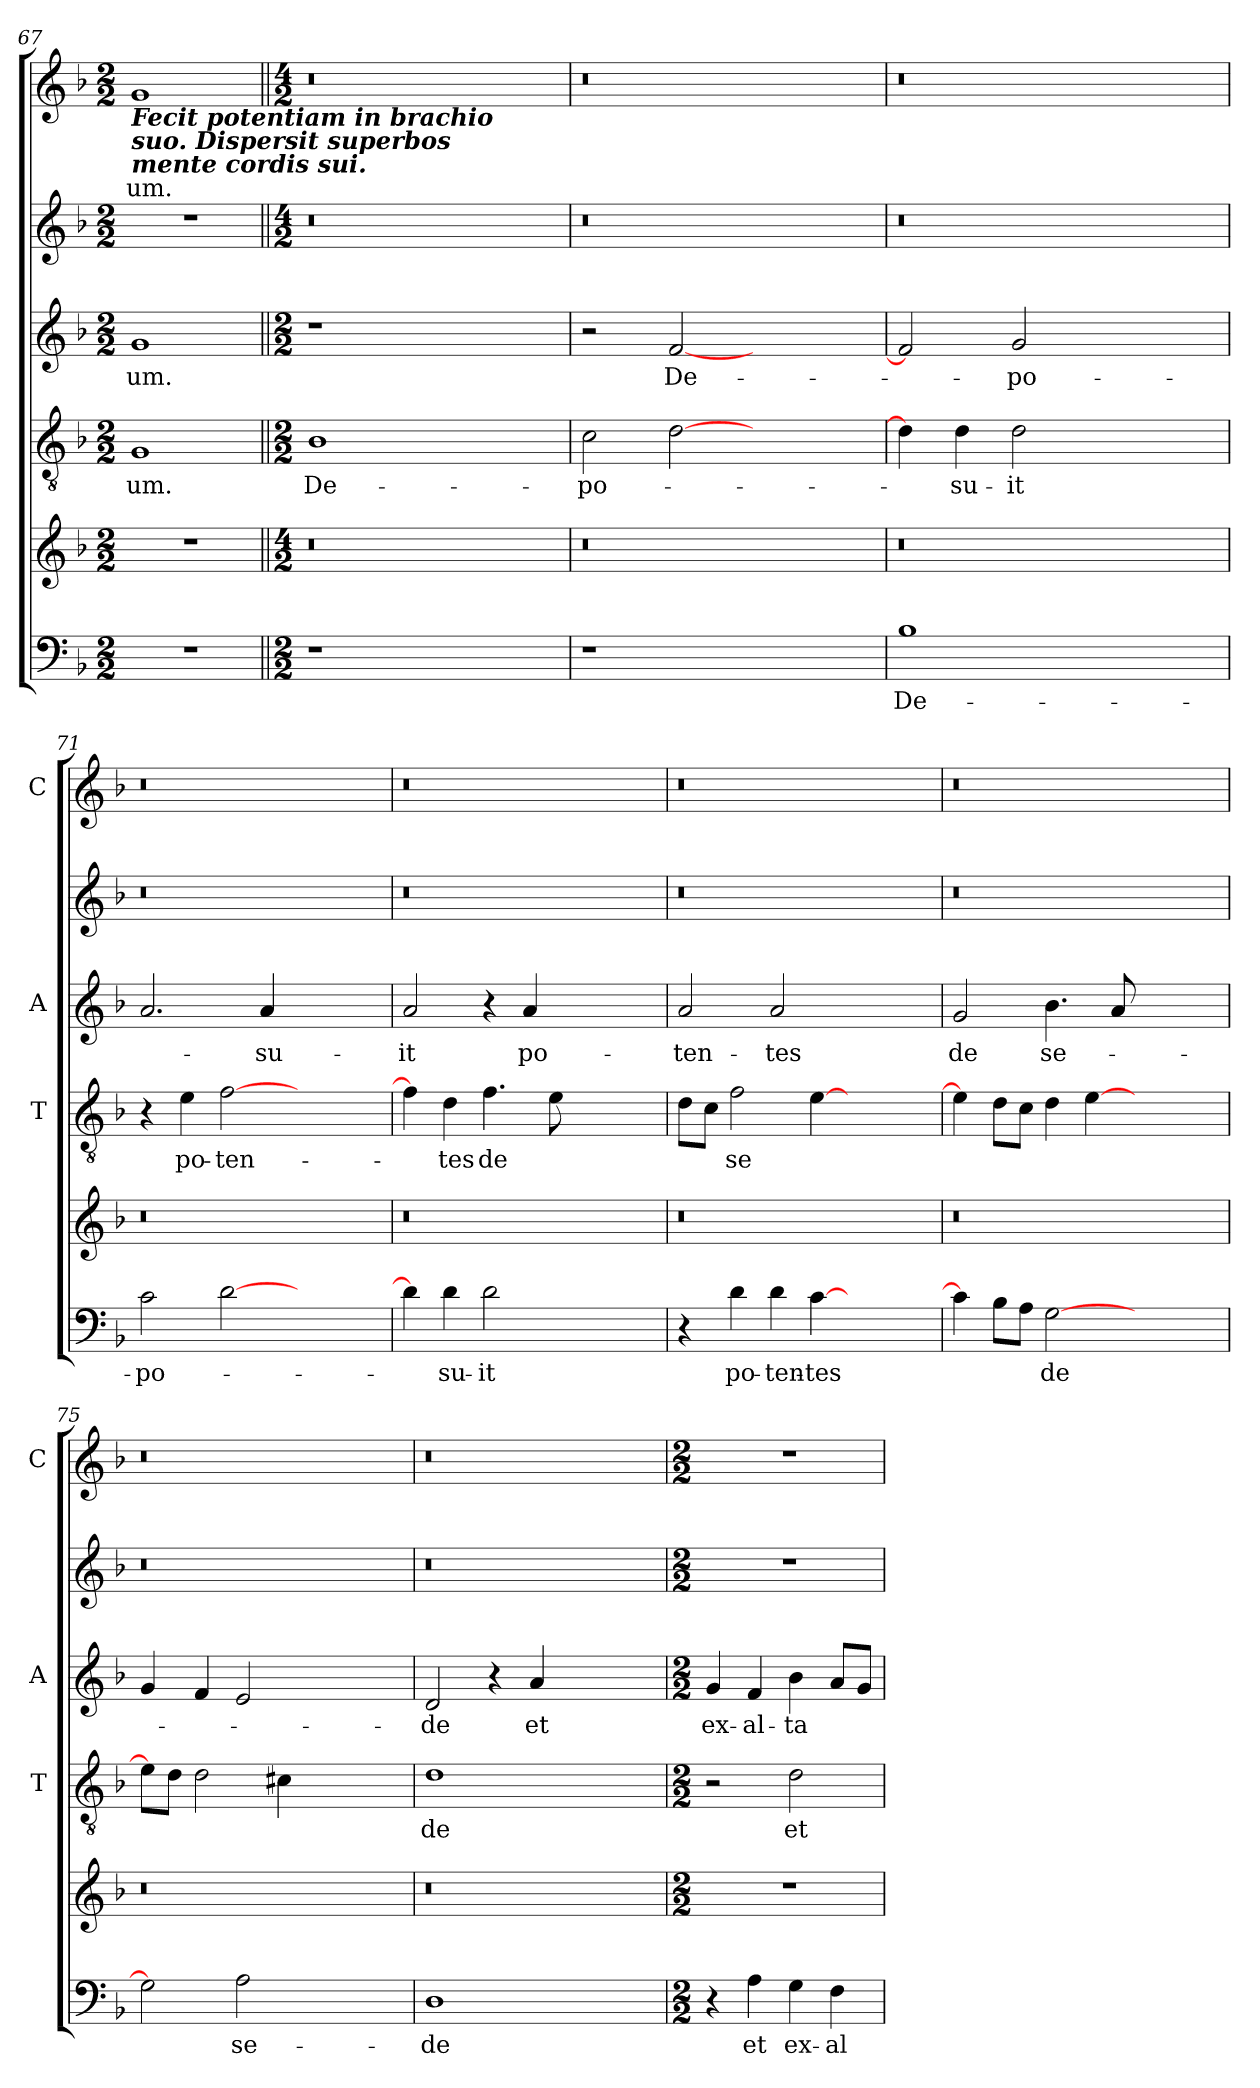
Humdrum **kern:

**kern	**text	**kern	**kern	**text	**kern	**text	**kern	**kern	**text
*part6	*part6	*part5	*part4	*part4	*part3	*part3	*part2	*part1	*part1
*staff6	*staff6	*staff5	*staff4	*staff4	*staff3	*staff3	*staff2	*staff1	*staff1
*	*	*	*I'T	*	*I'A	*	*	*I'C	*
*clefF4	*	*clefG2	*clefGv2	*	*clefG2	*	*clefG2	*clefG2	*
*k[b-]	*	*k[b-]	*k[b-]	*	*k[b-]	*	*k[b-]	*k[b-]	*
*F:	*	*F:	*F:	*	*F:	*	*F:	*F:	*
*M2/2	*	*M2/2	*M2/2	*	*M2/2	*	*M2/2	*M2/2	*
=67	=67	=67	=67	=67	=67	=67	=67	=67	=67
!	!	!	!	!	!	!	!	!LO:TX:b:Bi:t=Fecit potentiam in brachio\nsuo. Dispersit superbos\nmente cordis sui.	!
!	!	!	!	!LO:LY:b	!	!LO:LY:b	!	!	!LO:LY:b
1r	.	1r	1G	um.	1g	um.	1r	1g	um.
!!LO:PB:g=z
=68||	=68||	=68||	=68||	=68||	=68||	=68||	=68||	=68||	=68||
*M2/2	*	*M4/2	*M2/2	*	*M2/2	*	*M4/2	*M4/2	*
!	!	!	!	!LO:LY:b	!	!	!	!	!
1r	.	0r	1B-	De-	1r	.	0r	0r	.
1ryy	.	.	1ryy	.	1ryy	.	.	.	.
=69	=69	=69	=69	=69	=69	=69	=69	=69	=69
!	!	!	!	!LO:LY:b	!	!	!	!	!
1r	.	0r	2c\	-po-	2r	.	0r	0r	.
!	!	!	!	!	!	!LO:LY:b	!	!	!
.	.	.	[2d\	.	[2f/	De-	.	.	.
1ryy	.	.	1ryy	.	1ryy	.	.	.	.
=70	=70	=70	=70	=70	=70	=70	=70	=70	=70
!	!LO:LY:b	!	!	!	!	!	!	!	!
1B-	De-	0r	4d\]	.	2f/]	.	0r	0r	.
!	!	!	!	!LO:LY:b	!	!	!	!	!
.	.	.	4d\	-su-	.	.	.	.	.
!	!	!	!	!LO:LY:b	!	!LO:LY:b	!	!	!
.	.	.	2d\	-it	2g/	-po-	.	.	.
1ryy	.	.	1ryy	.	1ryy	.	.	.	.
=71	=71	=71	=71	=71	=71	=71	=71	=71	=71
!	!LO:LY:b	!	!	!	!	!	!	!	!
2c\	-po-	0r	4r	.	2.a/	.	0r	0r	.
!	!	!	!	!LO:LY:b	!	!	!	!	!
.	.	.	4e\	po-	.	.	.	.	.
!	!	!	!	!LO:LY:b	!	!	!	!	!
[2d\	.	.	[2f\	-ten-	.	.	.	.	.
!	!	!	!	!	!	!LO:LY:b	!	!	!
.	.	.	.	.	4a/	-su-	.	.	.
1ryy	.	.	1ryy	.	1ryy	.	.	.	.
=72	=72	=72	=72	=72	=72	=72	=72	=72	=72
!	!	!	!	!	!	!LO:LY:b	!	!	!
4d\]	.	0r	4f\]	.	2a/	-it	0r	0r	.
!	!LO:LY:b	!	!	!LO:LY:b	!	!	!	!	!
4d\	-su-	.	4d\	-tes	.	.	.	.	.
!	!LO:LY:b	!	!	!LO:LY:b	!	!	!	!	!
2d\	-it	.	4.f\	de	4r	.	.	.	.
!	!	!	!	!	!	!LO:LY:b	!	!	!
.	.	.	.	.	4a/	po-	.	.	.
.	.	.	8e\	.	.	.	.	.	.
1ryy	.	.	1ryy	.	1ryy	.	.	.	.
=73	=73	=73	=73	=73	=73	=73	=73	=73	=73
!	!	!	!	!	!	!LO:LY:b	!	!	!
4r	.	0r	8d\L	.	2a/	-ten-	0r	0r	.
.	.	.	8c\J	.	.	.	.	.	.
!	!LO:LY:b	!	!	!LO:LY:b	!	!	!	!	!
4d\	po-	.	2f\	se	.	.	.	.	.
!	!LO:LY:b	!	!	!	!	!LO:LY:b	!	!	!
4d\	-ten-	.	.	.	2a/	-tes	.	.	.
!	!LO:LY:b	!	!	!	!	!	!	!	!
[4c\	-tes	.	[4e\	.	.	.	.	.	.
1ryy	.	.	1ryy	.	1ryy	.	.	.	.
=74	=74	=74	=74	=74	=74	=74	=74	=74	=74
!	!	!	!	!	!	!LO:LY:b	!	!	!
4c\]	.	0r	4e\]	.	2g/	de	0r	0r	.
8B-\L	.	.	8d\L	.	.	.	.	.	.
8A\J	.	.	8c\J	.	.	.	.	.	.
!	!LO:LY:b	!	!	!	!	!LO:LY:b	!	!	!
[2G\	de	.	4d\	.	4.b-\	se-	.	.	.
.	.	.	[4e\	.	.	.	.	.	.
.	.	.	.	.	8a/	.	.	.	.
1ryy	.	.	1ryy	.	1ryy	.	.	.	.
=75	=75	=75	=75	=75	=75	=75	=75	=75	=75
2G\]	.	0r	8e\L]	.	4g/	.	0r	0r	.
.	.	.	8d\J	.	.	.	.	.	.
.	.	.	2d\	.	4f/	.	.	.	.
!	!LO:LY:b	!	!	!	!	!	!	!	!
2A\	se-	.	.	.	2e/	.	.	.	.
.	.	.	4c#\	.	.	.	.	.	.
1ryy	.	.	1ryy	.	1ryy	.	.	.	.
=76	=76	=76	=76	=76	=76	=76	=76	=76	=76
!	!LO:LY:b	!	!	!LO:LY:b	!	!LO:LY:b	!	!	!
1D	-de	0r	1d	de	2d/	-de	0r	0r	.
.	.	.	.	.	4r	.	.	.	.
!	!	!	!	!	!	!LO:LY:b	!	!	!
.	.	.	.	.	4a/	et	.	.	.
1ryy	.	.	1ryy	.	1ryy	.	.	.	.
!!LO:LB:g=z
=77	=77	=77	=77	=77	=77	=77	=77	=77	=77
*M2/2	*	*M2/2	*M2/2	*	*M2/2	*	*M2/2	*M2/2	*
!	!	!	!	!	!	!LO:LY:b	!	!	!
4r	.	1r	2r	.	4g/	ex-	1r	1r	.
!	!LO:LY:b	!	!	!	!	!LO:LY:b	!	!	!
4A\	et	.	.	.	4f/	-al-	.	.	.
!	!LO:LY:b	!	!	!LO:LY:b	!	!LO:LY:b	!	!	!
4G\	ex-	.	2d\	et	4b-\	-ta	.	.	.
!	!LO:LY:b	!	!	!	!	!	!	!	!
4F\	-al-	.	.	.	8a/L	.	.	.	.
.	.	.	.	.	8g/J	.	.	.	.
=	=	=	=	=	=	=	=	=	=
*-	*-	*-	*-	*-	*-	*-	*-	*-	*-
